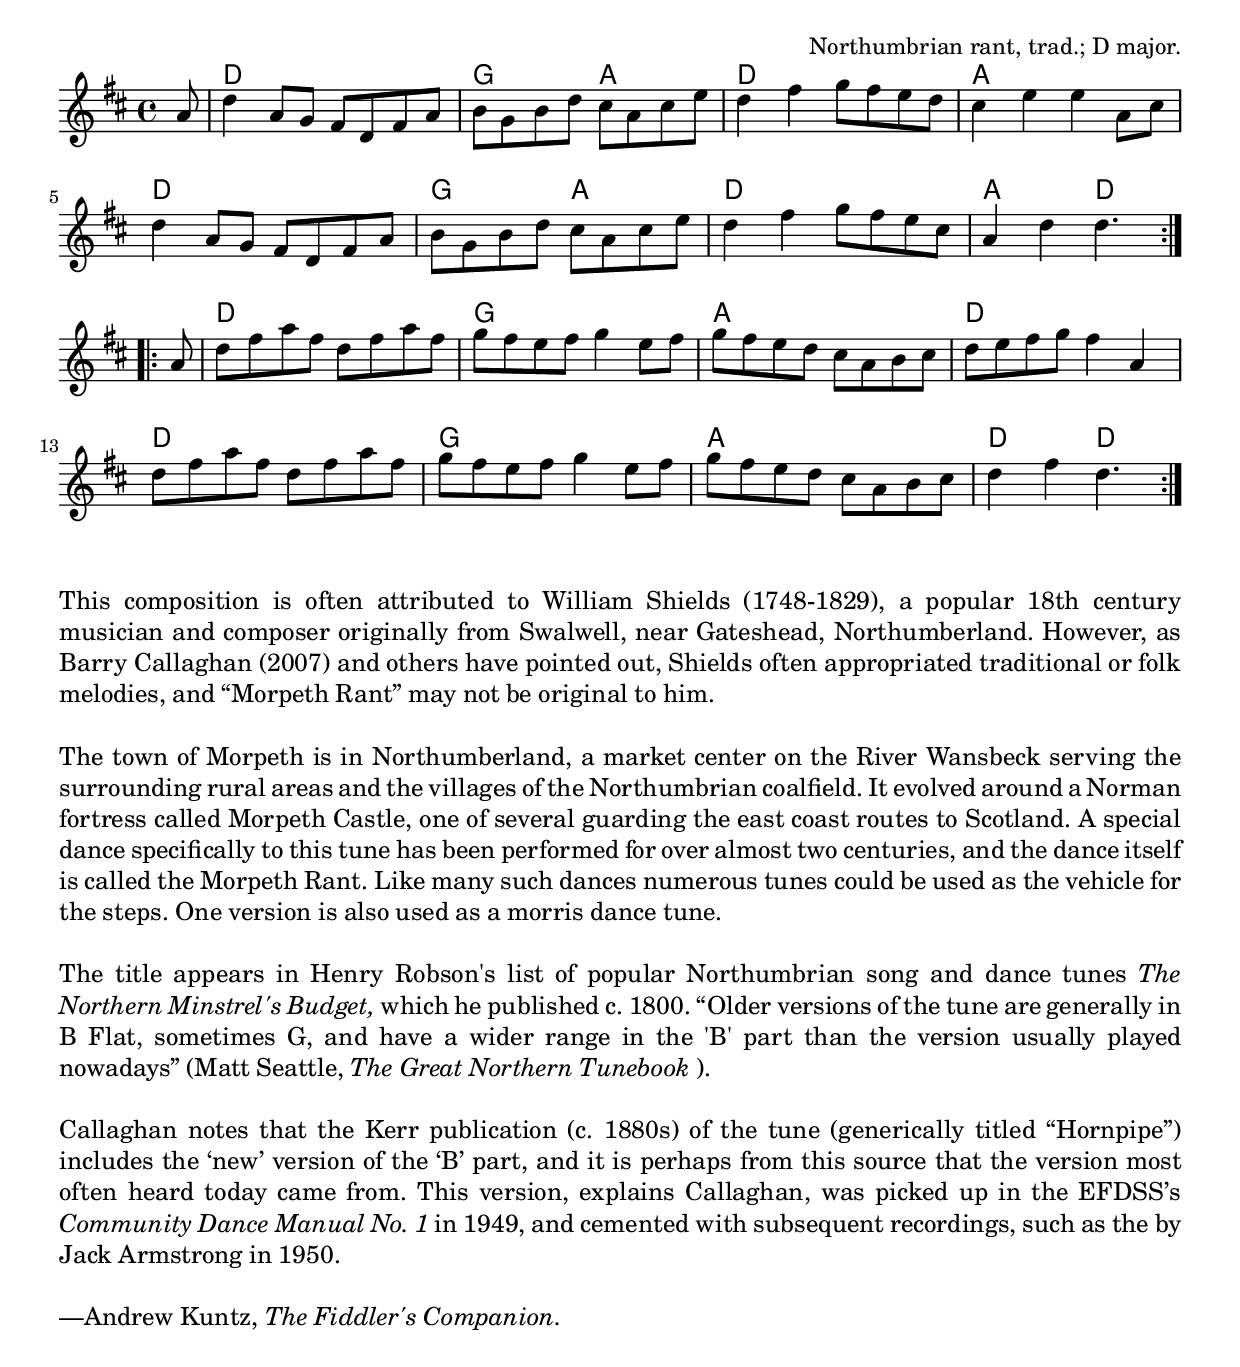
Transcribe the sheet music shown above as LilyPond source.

\version "2.18.2"
\include "util.ly"

\tocItem \markup "Morpeth Rant"

\score {
  <<
    \relative a' {
      \time 4/4
      \key d \major

      \repeat volta 2 {
        \partial 8 a8 |
        d4 a8 g fis d fis a |
        b8 g b d cis a cis e |
        d4 fis g8 fis e d |
        cis4 e e a,8 cis |

        d4 a8 g fis d fis a |
        b8 g b d cis a cis e |
        d4 fis g8 fis e cis |
        a4 d d4.
      }
      \break

      \repeat volta 2 {
        a8 |
        d8 fis a fis d fis a fis |
        g fis e fis g4 e8 fis |
        g fis e d cis a b cis |
        d e fis g fis4 a, |

        d8 fis a fis d fis a fis |
        g fis e fis g4 e8 fis |
        g fis e d cis a b cis |
        d4 fis d4.
      }
    }

    \new ChordNames {
      \chordmode {
        \time 4/4

        \repeat volta 2 {
          \partial 8 s8 |
          d1 | g2 a2 | d1 | a1 |
          d1 | g2 a2 | d1 | a2 d4.
        }

        \repeat volta 2 {
          s8 |
          d1 | g1 | a1 | d1 |
          d1 | g1 | a1 | d2 d4.
        }
      }
    }
  >>

  \header {
    title = "Morpeth Rant"
    opus = "Northumbrian rant, trad.; D major."
  }
  \layout{indent=0}
}

\markuplist {
  \paragraph {
    This composition is often attributed to William Shields (1748-1829),
    a popular 18th century musician and composer originally from Swalwell,
    near Gateshead, Northumberland. However, as Barry Callaghan (2007) and
    others have pointed out, Shields often appropriated traditional or folk
    melodies, and “Morpeth Rant” may not be original to him.
  }
  \paragraph {
    The town of Morpeth is in Northumberland, a market center on the River Wansbeck
    serving the surrounding rural areas and the villages of the Northumbrian coalfield.
    It evolved around a Norman fortress called Morpeth Castle, one of several guarding
    the east coast routes to Scotland. A special dance specifically to this tune has
    been performed for over almost two centuries, and the dance itself is called the
    Morpeth Rant. Like many such dances numerous tunes could be used as the vehicle for
    the steps. One version is also used as a morris dance tune.
  }
  \paragraph {
    The title appears in Henry Robson's list of popular Northumbrian song and dance
    tunes \italic{The Northern Minstrel's Budget,} which he published c. 1800.
    “Older versions of the tune are generally in B Flat, sometimes G, and have a wider
    range in the 'B' part than the version usually played nowadays”
    (Matt Seattle, \italic{The Great Northern Tunebook}).
  }
  \paragraph {
    Callaghan notes that the Kerr publication (c. 1880s) of the tune
    (generically titled “Hornpipe”) includes the ‘new’ version of the ‘B’ part,
    and it is perhaps from this source that the version most often heard today came from.
    This version, explains Callaghan, was picked up in the EFDSS’s
    \italic{Community Dance Manual No. 1} in 1949, and cemented with subsequent recordings,
    such as the by Jack Armstrong in 1950.
  }
  \paragraph {
    —Andrew Kuntz, \italic{The Fiddler's Companion.}
  }
}
